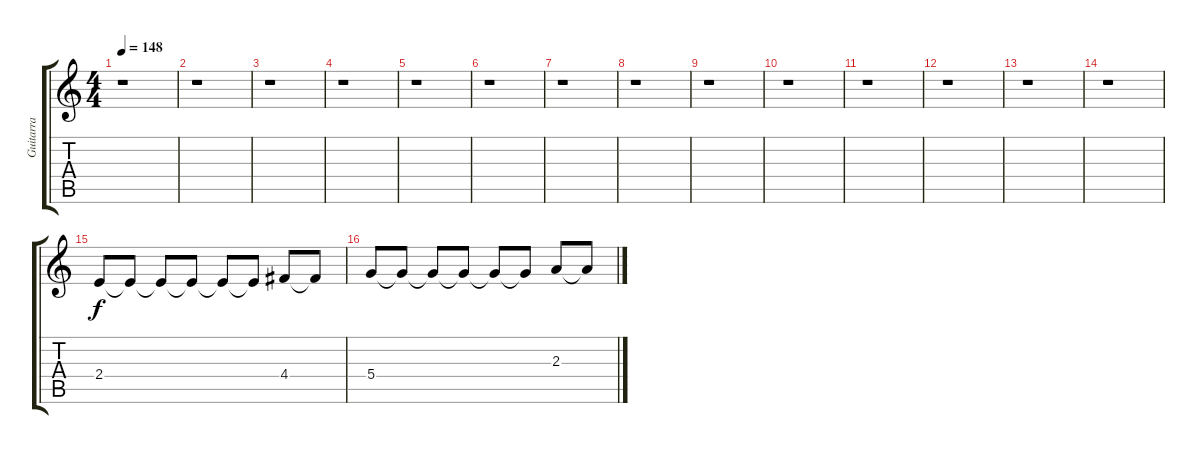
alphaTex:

\track ("Guitarra" "Guitarra") {instrument overdrivenguitar}
\staff {score tabs}
\tuning (E4 B3 G3 D3 A2 E2) {hide}
\ts (4 4)
\tempo 148
\clef g2
\ks c
r.1{dy fff} |
r.1 |
r.1 |
r.1 |
r.1 |
r.1 |
r.1 |
r.1 |
r.1 |
r.1 |
r.1 |
r.1 |
r.1 |
r.1 |
2.4.8{dy f} 2.4{t}.8 2.4{t}.8 2.4{t}.8 2.4{t}.8 2.4{t}.8 4.4.8 4.4{t}.8 |
5.4.8 5.4{t}.8 5.4{t}.8 5.4{t}.8 5.4{t}.8 5.4{t}.8 2.3.8 2.3{t}.8
